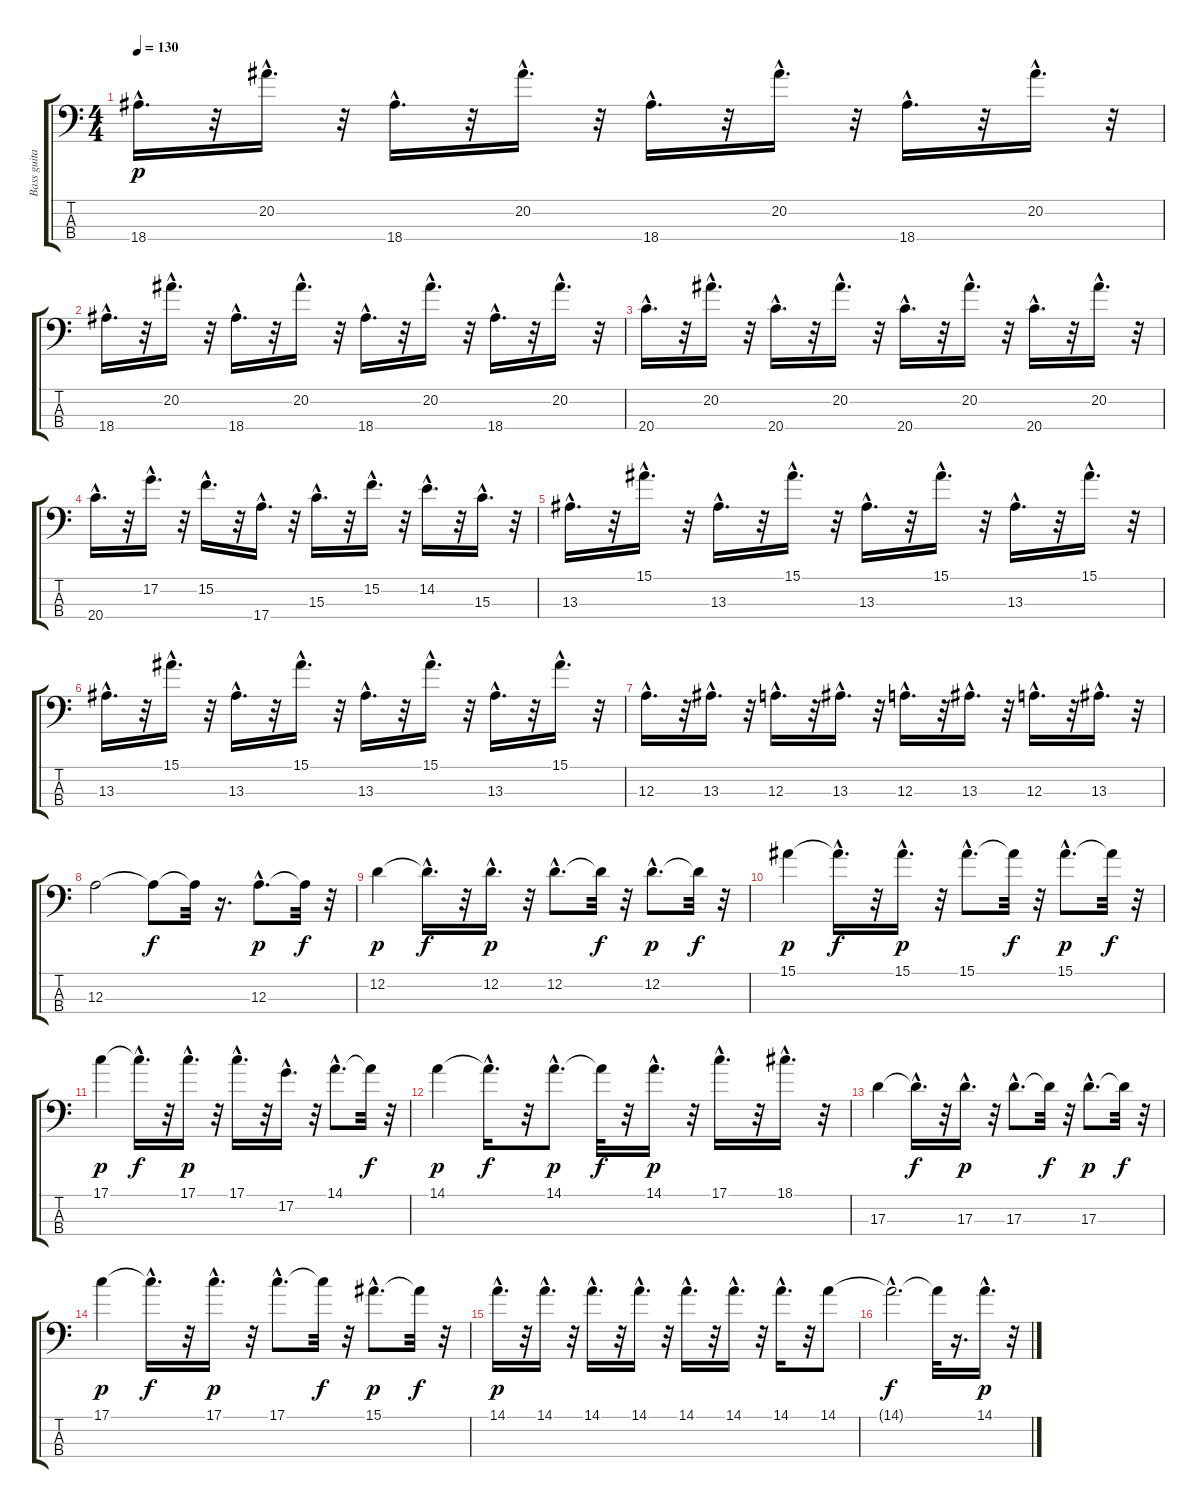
\track ("Bass guitar" "Bass guita") {instrument acousticguitarnylon}
\staff {score tabs}
\tuning (G2 D2 A1 E1) {hide}
\ts (4 4)
\tempo 130
\clef f4
\ks c
18.4{hac}.16{d dy p} r.32 20.2{hac}.16{d} r.32 18.4{hac}.16{d} r.32 20.2{hac}.16{d} r.32 18.4{hac}.16{d} r.32 20.2{hac}.16{d} r.32 18.4{hac}.16{d} r.32 20.2{hac}.16{d} r.32 |
18.4{hac}.16{d} r.32 20.2{hac}.16{d} r.32 18.4{hac}.16{d} r.32 20.2{hac}.16{d} r.32 18.4{hac}.16{d} r.32 20.2{hac}.16{d} r.32 18.4{hac}.16{d} r.32 20.2{hac}.16{d} r.32 |
20.4{hac}.16{d} r.32 20.2{hac}.16{d} r.32 20.4{hac}.16{d} r.32 20.2{hac}.16{d} r.32 20.4{hac}.16{d} r.32 20.2{hac}.16{d} r.32 20.4{hac}.16{d} r.32 20.2{hac}.16{d} r.32 |
20.4{hac}.16{d} r.32 17.2{hac}.16{d} r.32 15.2{hac}.16{d} r.32 17.4{hac}.16{d} r.32 15.3{hac}.16{d} r.32 15.2{hac}.16{d} r.32 14.2{hac}.16{d} r.32 15.3{hac}.16{d} r.32 |
13.3{hac}.16{d} r.32 15.1{hac}.16{d} r.32 13.3{hac}.16{d} r.32 15.1{hac}.16{d} r.32 13.3{hac}.16{d} r.32 15.1{hac}.16{d} r.32 13.3{hac}.16{d} r.32 15.1{hac}.16{d} r.32 |
13.3{hac}.16{d} r.32 15.1{hac}.16{d} r.32 13.3{hac}.16{d} r.32 15.1{hac}.16{d} r.32 13.3{hac}.16{d} r.32 15.1{hac}.16{d} r.32 13.3{hac}.16{d} r.32 15.1{hac}.16{d} r.32 |
12.3{hac}.16{d} r.32 13.3{hac}.16{d} r.32 12.3{hac}.16{d} r.32 13.3{hac}.16{d} r.32 12.3{hac}.16{d} r.32 13.3{hac}.16{d} r.32 12.3{hac}.16{d} r.32 13.3{hac}.16{d} r.32 |
12.3.2 12.3{t}.8{dy f} 12.3{t}.32 r.16{d} 12.3{hac}.8{d dy p} 12.3{t}.32{dy f} r.32 |
12.2.4{dy p} 12.2{hac t}.16{d dy f} r.32 12.2{hac}.16{d dy p} r.32 12.2{hac}.8{d} 12.2{t}.32{dy f} r.32 12.2{hac}.8{d dy p} 12.2{t}.32{dy f} r.32 |
15.1.4{dy p} 15.1{hac t}.16{d dy f} r.32 15.1{hac}.16{d dy p} r.32 15.1{hac}.8{d} 15.1{t}.32{dy f} r.32 15.1{hac}.8{d dy p} 15.1{t}.32{dy f} r.32 |
17.1.4{dy p} 17.1{hac t}.16{d dy f} r.32 17.1{hac}.16{d dy p} r.32 17.1{hac}.16{d} r.32 17.2{hac}.16{d} r.32 14.1{hac}.8{d} 14.1{t}.32{dy f} r.32 |
14.1.4{dy p} 14.1{hac t}.16{d dy f} r.32 14.1{hac}.8{d dy p} 14.1{t}.32{dy f} r.32 14.1{hac}.16{d dy p} r.32 17.1{hac}.16{d} r.32 18.1{hac}.16{d} r.32 |
17.3.4 17.3{hac t}.16{d dy f} r.32 17.3{hac}.16{d dy p} r.32 17.3{hac}.8{d} 17.3{t}.32{dy f} r.32 17.3{hac}.8{d dy p} 17.3{t}.32{dy f} r.32 |
17.1.4{dy p} 17.1{hac t}.16{d dy f} r.32 17.1{hac}.16{d dy p} r.32 17.1{hac}.8{d} 17.1{t}.32{dy f} r.32 15.1{hac}.8{d dy p} 15.1{t}.32{dy f} r.32 |
14.1{hac}.16{d dy p} r.32 14.1{hac}.16{d} r.32 14.1{hac}.16{d} r.32 14.1{hac}.16{d} r.32 14.1{hac}.16{d} r.32 14.1{hac}.16{d} r.32 14.1{hac}.16{d} r.32 14.1.8 |
14.1{hac t}.2{d dy f} 14.1{t}.32 r.16{d} 14.1{hac}.16{d dy p} r.32
